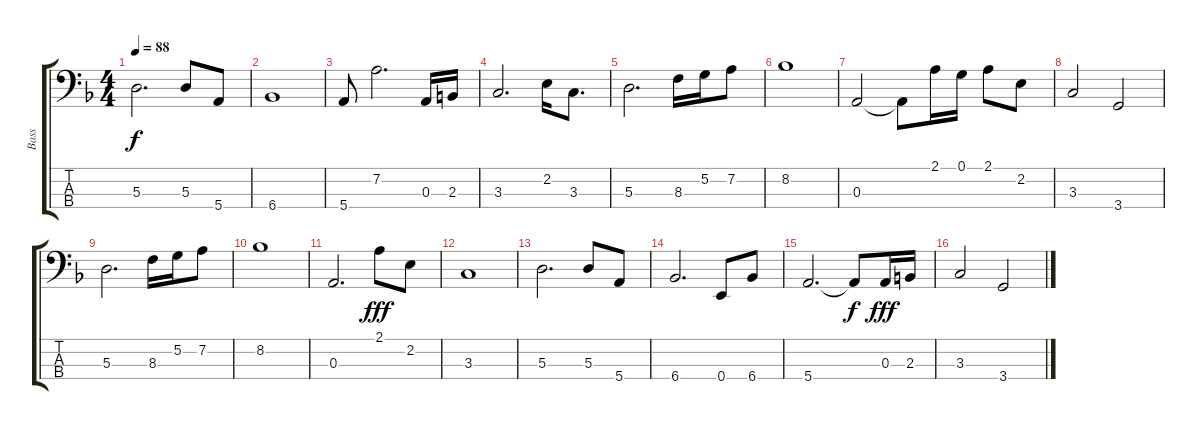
\track ("Bass" "Bass") {instrument electricbasspick}
\staff {score tabs}
\tuning (G2 D2 A1 E1) {hide}
\ts (4 4)
\tempo 88
\clef f4
\ks dminor
5.3.2{d dy f} 5.3.8 5.4.8 |
6.4.1 |
5.4.8 7.2.2{d} 0.3.16 2.3.16 |
3.3.2{d} 2.2.16 3.3.8{d} |
5.3.2{d} 8.3.16 5.2.16 7.2.8 |
8.2.1 |
0.3.2 0.3{t}.8 2.1.16 0.1.16 2.1.8 2.2.8 |
3.3.2 3.4.2 |
5.3.2{d} 8.3.16 5.2.16 7.2.8 |
8.2.1 |
0.3.2{d} 2.1.8{dy fff} 2.2.8 |
3.3.1 |
5.3.2{d} 5.3.8 5.4.8 |
6.4.2{d} 0.4.8 6.4.8 |
5.4.2{d} 5.4{t}.8{dy f} 0.3.16{dy fff} 2.3.16 |
3.3.2 3.4.2
